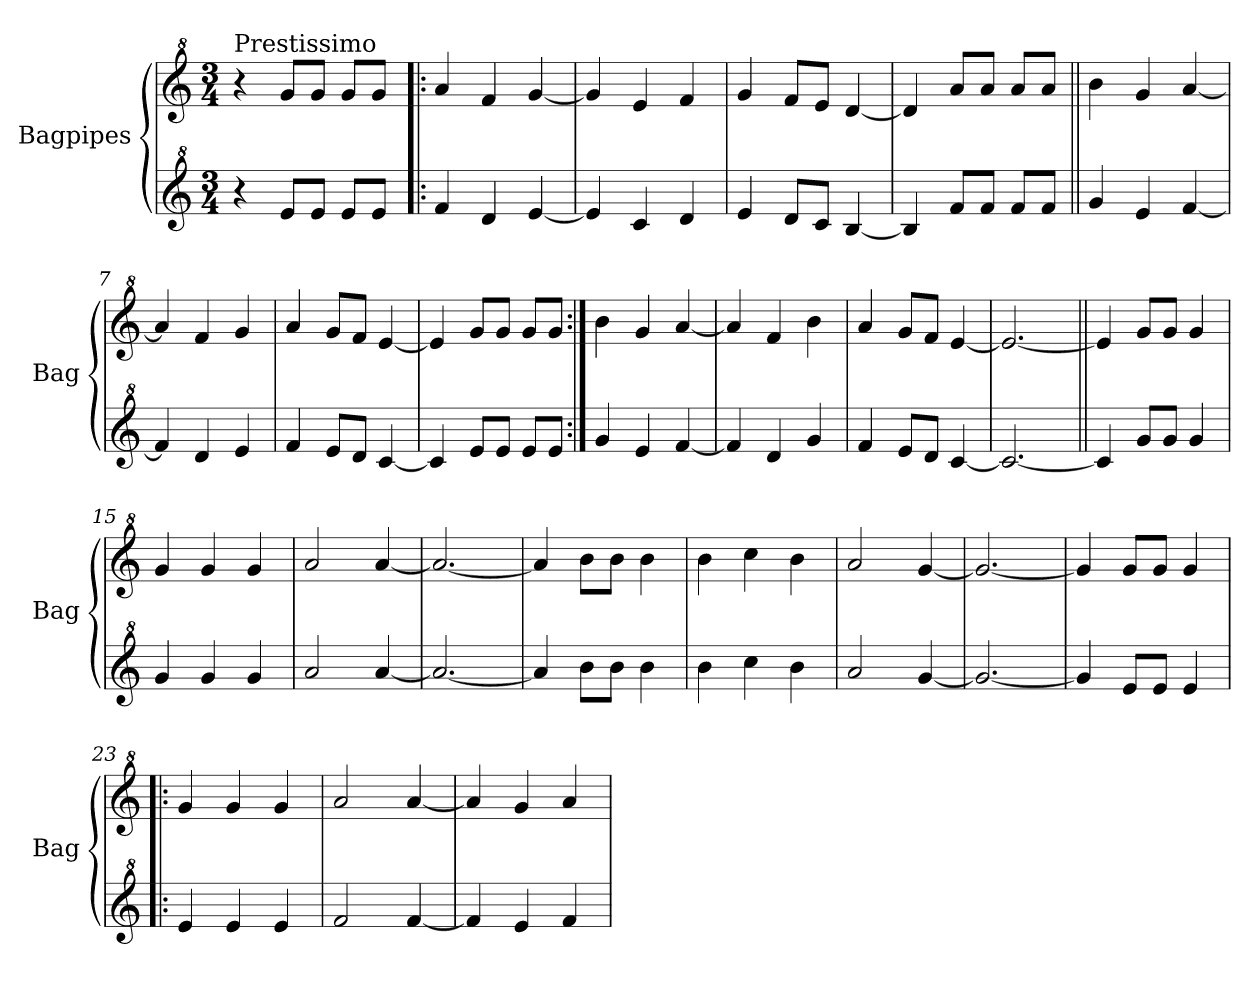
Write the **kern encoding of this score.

**kern	**kern
*part2	*part1
*staff2	*staff1
*I"Bagpipes	*I"Bagpipes
*I'Bag	*I'Bag
*clefG^2	*clefG^2
*k[]	*k[]
*C:	*C:
*M3/4	*M3/4
=1	=1
!	!LO:TX:a:t=Prestissimo
4r	4r
8ee/L	8gg/L
8ee/J	8gg/J
8ee/L	8gg/L
8ee/J	8gg/J
=2!|:	=2!|:
4ff/	4aa/
4dd/	4ff/
[4ee/	[4gg/
=3	=3
4ee/]	4gg/]
4cc/	4ee/
4dd/	4ff/
=4	=4
4ee/	4gg/
8dd/L	8ff/L
8cc/J	8ee/J
[4b/	[4dd/
=5	=5
4b/]	4dd/]
8ff/L	8aa/L
8ff/J	8aa/J
8ff/L	8aa/L
8ff/J	8aa/J
=6||	=6||
4gg/	4bb\
4ee/	4gg/
[4ff/	[4aa/
=7	=7
4ff/]	4aa/]
4dd/	4ff/
4ee/	4gg/
=8	=8
4ff/	4aa/
8ee/L	8gg/L
8dd/J	8ff/J
[4cc/	[4ee/
=9	=9
4cc/]	4ee/]
8ee/L	8gg/L
8ee/J	8gg/J
8ee/L	8gg/L
8ee/J	8gg/J
=10:|!	=10:|!
4gg/	4bb\
4ee/	4gg/
[4ff/	[4aa/
!!LO:LB:g=z
=11	=11
4ff/]	4aa/]
4dd/	4ff/
4gg/	4bb\
=12	=12
4ff/	4aa/
8ee/L	8gg/L
8dd/J	8ff/J
[4cc/	[4ee/
=13	=13
2.cc/_	2.ee/_
=14||	=14||
4cc/]	4ee/]
8gg/L	8gg/L
8gg/J	8gg/J
4gg/	4gg/
=15	=15
4gg/	4gg/
4gg/	4gg/
4gg/	4gg/
=16	=16
2aa/	2aa/
[4aa/	[4aa/
=17	=17
2.aa/_	2.aa/_
=18	=18
4aa/]	4aa/]
8bb\L	8bb\L
8bb\J	8bb\J
4bb\	4bb\
=19	=19
4bb\	4bb\
4ccc\	4ccc\
4bb\	4bb\
=20	=20
2aa/	2aa/
[4gg/	[4gg/
=21	=21
2.gg/_	2.gg/_
=22	=22
4gg/]	4gg/]
8ee/L	8gg/L
8ee/J	8gg/J
4ee/	4gg/
=23!|:	=23!|:
4ee/	4gg/
4ee/	4gg/
4ee/	4gg/
!!LO:LB:g=z
=24	=24
2ff/	2aa/
[4ff/	[4aa/
=25	=25
4ff/]	4aa/]
4ee/	4gg/
4ff/	4aa/
=	=
*-	*-
